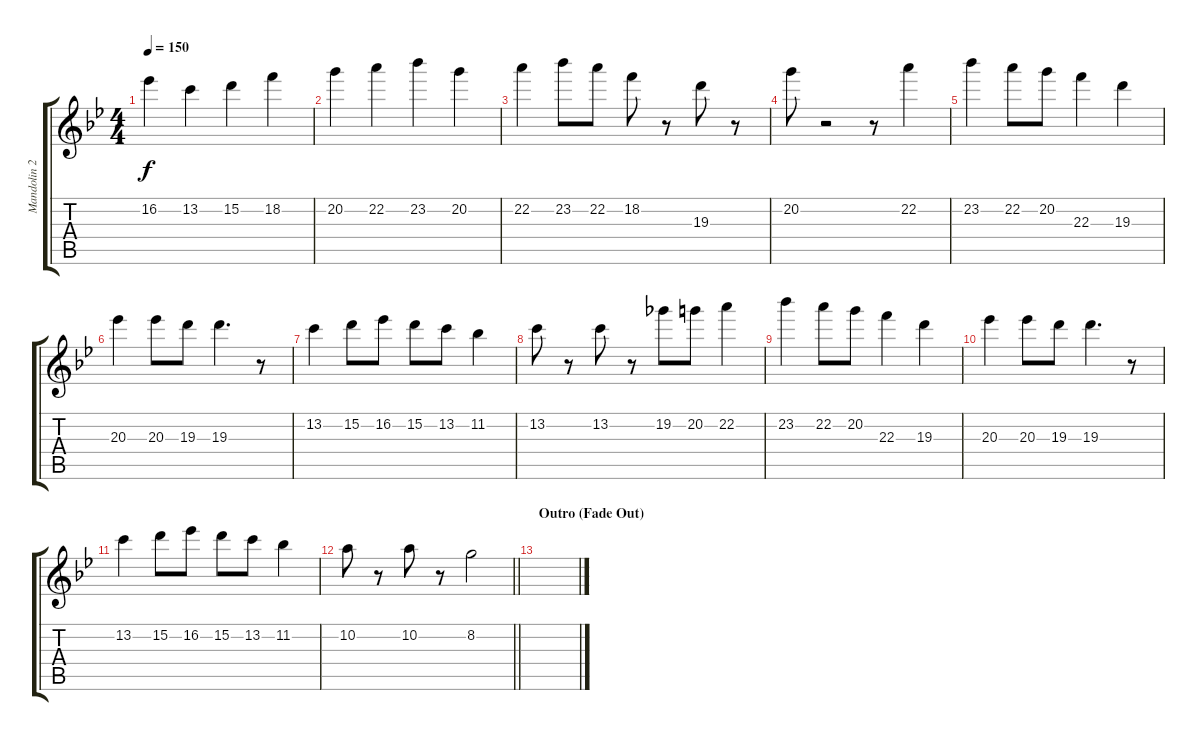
\track ("Mandolin 2 (Melody)" "Mandolin 2") {instrument acousticguitarnylon}
\staff {score tabs}
\tuning (E4 B3 G3 D3 A2 E2) {hide}
\ts (4 4)
\tempo 150
\clef g2
\ks gminor
16.2.4{dy f} 13.2.4 15.2.4 18.2.4 |
20.2.4 22.2.4 23.2.4 20.2.4 |
22.2.4 23.2.8 22.2.8 18.2.8 r.8 19.3.8 r.8 |
20.2.8 r.2 r.8 22.2.4 |
23.2.4 22.2.8 20.2.8 22.3.4 19.3.4 |
20.3.4 20.3.8 19.3.8 19.3.4{d} r.8 |
13.2.4 15.2.8 16.2.8 15.2.8 13.2.8 11.2.4 |
13.2.8 r.8 13.2.8 r.8 19.2.8 20.2.8 22.2.4 |
23.2.4 22.2.8 20.2.8 22.3.4 19.3.4 |
20.3.4 20.3.8 19.3.8 19.3.4{d} r.8 |
13.2.4 15.2.8 16.2.8 15.2.8 13.2.8 11.2.4 |
\barLineRight lightlight
10.2.8 r.8 10.2.8 r.8 8.2.2 |
\section ("" "Outro (Fade Out)")
